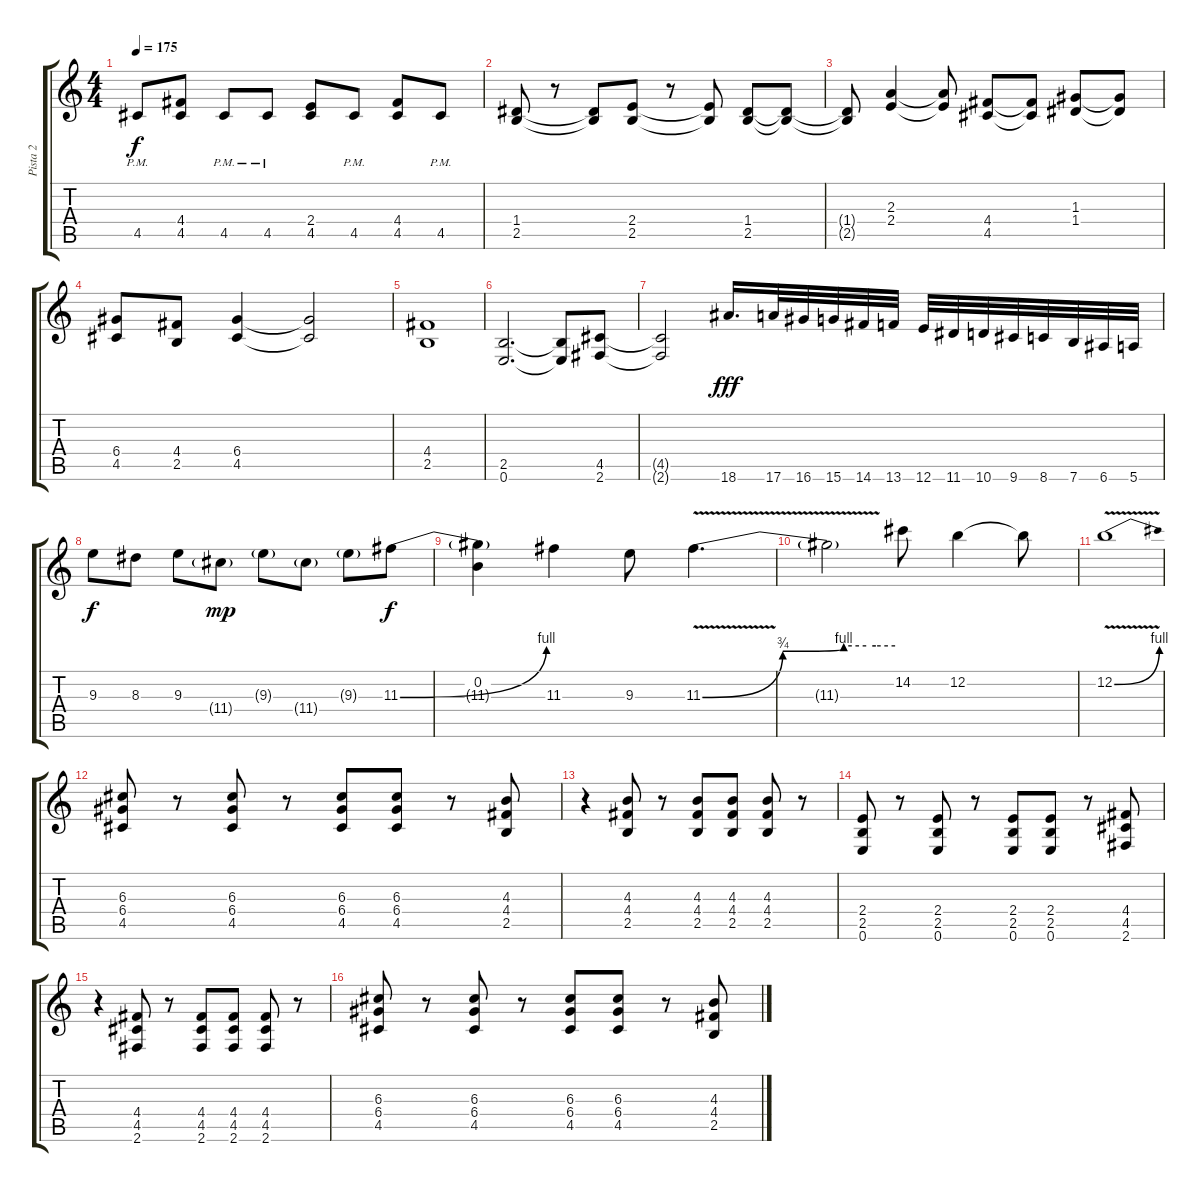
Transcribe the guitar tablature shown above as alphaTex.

\track ("Pista 2" "Pista 2") {instrument overdrivenguitar}
\staff {score tabs}
\tuning (E4 B3 G3 D3 A2 E2) {hide}
\ts (4 4)
\tempo 175
\clef g2
\ks c
4.5{pm}.8{dy f} (4.4 4.5).8 4.5{pm}.8 4.5{pm}.8 (2.4 4.5).8 4.5{pm}.8 (4.4 4.5).8 4.5{pm}.8 |
(1.4 2.5).8 r.8 (1.4{t} 2.5{t}).8 (2.4 2.5).8 r.8 (2.4{t} 2.5{t}).8 (1.4 2.5).8 (1.4{t} 2.5{t}).8 |
(1.4{t} 2.5{t}).8 (2.3 2.4).4 (2.3{t} 2.4{t}).8 (4.4 4.5).8 (4.4{t} 4.5{t}).8 (1.3 1.4).8 (1.3{t} 1.4{t}).8 |
(6.4 4.5).8 (4.4 2.5).8 (6.4 4.5).4 (6.4{t} 4.5{t}).2 |
(4.4 2.5).1 |
(2.5 0.6).2{d} (2.5{t} 0.6{t}).8 (4.5 2.6).8 |
(4.5{t} 2.6{t}).2 18.6.16{d dy fff} 17.6.32 16.6.32 15.6.32 14.6.32 13.6.32 12.6.32 11.6.32 10.6.32 9.6.32 8.6.32 7.6.32 6.6.32 5.6.32 |
9.3.8{dy f} 8.3.8 9.3.8 11.4{g}.8{dy mp} 9.3{g}.8 11.4{g}.8 9.3{g}.8 11.3{be (bend 0 0 60 4)}.8{dy f} |
(0.2 11.3{t}).4 11.3.4 9.3.8 11.3{be (custom 0 0 25 3 44 4 51 4 54 4 60 4) v}.4{d} |
11.3{t}.2 14.2.8 12.2.4 12.2{t}.8 |
12.2{be (bend 0 0 60 4) v}.1 |
(6.3 6.4 4.5).8 r.8 (6.3 6.4 4.5).8 r.8 (6.3 6.4 4.5).8 (6.3 6.4 4.5).8 r.8 (4.3 4.4 2.5).8 |
r.4 (4.3 4.4 2.5).8 r.8 (4.3 4.4 2.5).8 (4.3 4.4 2.5).8 (4.3 4.4 2.5).8 r.8 |
(2.4 2.5 0.6).8 r.8 (2.4 2.5 0.6).8 r.8 (2.4 2.5 0.6).8 (2.4 2.5 0.6).8 r.8 (4.4 4.5 2.6).8 |
r.4 (4.4 4.5 2.6).8 r.8 (4.4 4.5 2.6).8 (4.4 4.5 2.6).8 (4.4 4.5 2.6).8 r.8 |
(6.3 6.4 4.5).8 r.8 (6.3 6.4 4.5).8 r.8 (6.3 6.4 4.5).8 (6.3 6.4 4.5).8 r.8 (4.3 4.4 2.5).8
